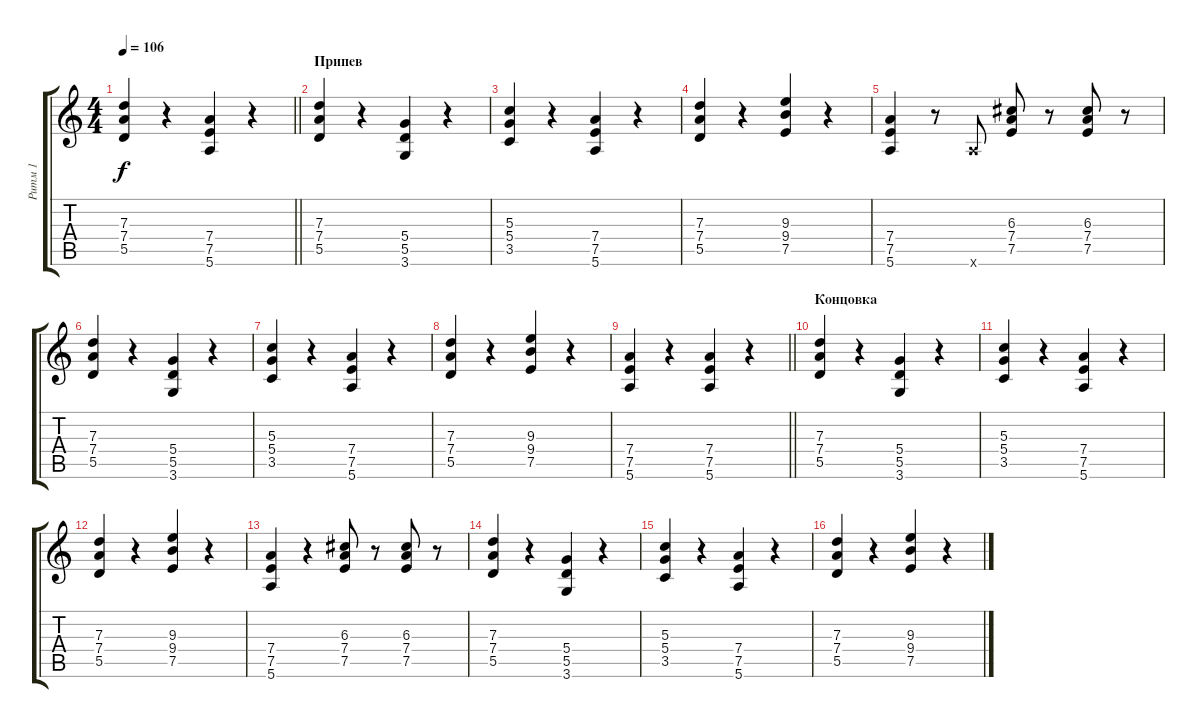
\track ("Ритм 1" "Ритм 1") {instrument distortionguitar}
\staff {score tabs}
\tuning (E4 B3 G3 D3 A2 E2) {hide}
\ts (4 4)
\tempo 106
\clef g2
\barLineRight lightlight
\ks c
(7.3 7.4 5.5).4{dy f} r.4 (7.4 7.5 5.6).4 r.4 |
\section ("" "Припев")
(7.3 7.4 5.5).4 r.4 (5.4 5.5 3.6).4 r.4 |
(5.3 5.4 3.5).4 r.4 (7.4 7.5 5.6).4 r.4 |
(7.3 7.4 5.5).4 r.4 (9.3 9.4 7.5).4 r.4 |
(7.4 7.5 5.6).4 r.8 5.6{x}.8 (6.3 7.4 7.5).8 r.8 (6.3 7.4 7.5).8 r.8 |
(7.3 7.4 5.5).4 r.4 (5.4 5.5 3.6).4 r.4 |
(5.3 5.4 3.5).4 r.4 (7.4 7.5 5.6).4 r.4 |
(7.3 7.4 5.5).4 r.4 (9.3 9.4 7.5).4 r.4 |
\barLineRight lightlight
(7.4 7.5 5.6).4 r.4 (7.4 7.5 5.6).4 r.4 |
\section ("" "Концовка")
(7.3 7.4 5.5).4 r.4 (5.4 5.5 3.6).4 r.4 |
(5.3 5.4 3.5).4 r.4 (7.4 7.5 5.6).4 r.4 |
(7.3 7.4 5.5).4 r.4 (9.3 9.4 7.5).4 r.4 |
(7.4 7.5 5.6).4 r.4 (6.3 7.4 7.5).8 r.8 (6.3 7.4 7.5).8 r.8 |
(7.3 7.4 5.5).4 r.4 (5.4 5.5 3.6).4 r.4 |
(5.3 5.4 3.5).4 r.4 (7.4 7.5 5.6).4 r.4 |
(7.3 7.4 5.5).4 r.4 (9.3 9.4 7.5).4 r.4
